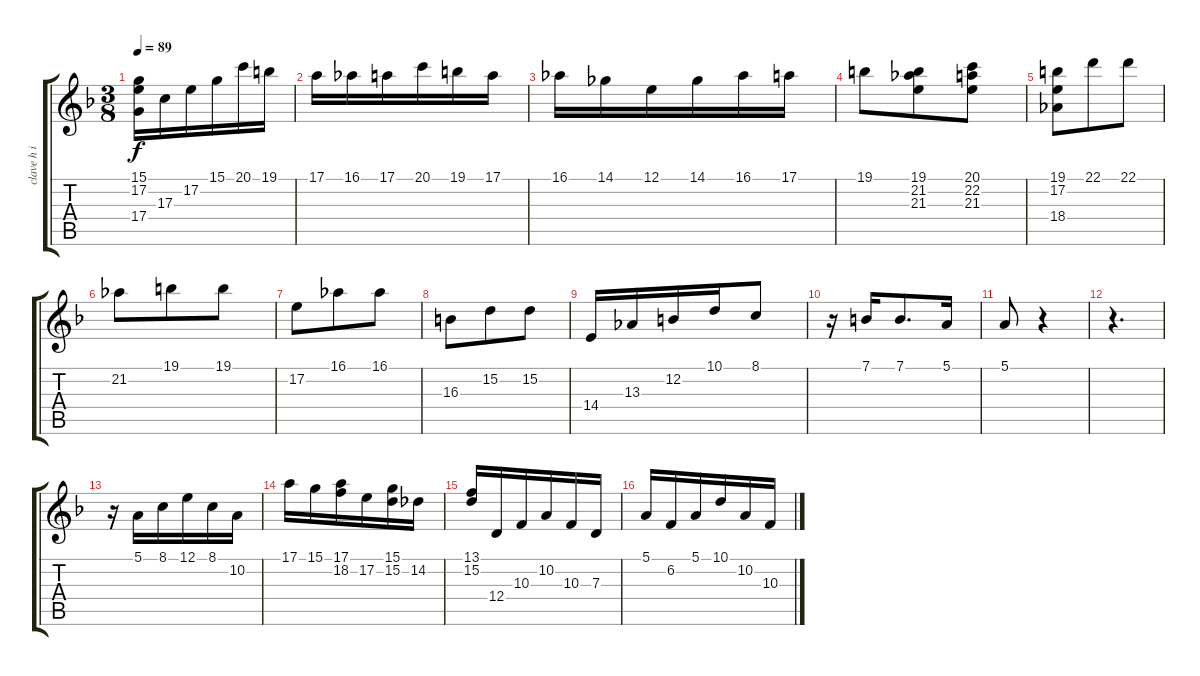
\track ("clave h i" "clave h i") {instrument harpsichord}
\staff {score tabs}
\tuning (E4 B3 G3 D3 A2 E2) {hide}
\ts (3 8)
\tempo 89
\clef g2
\ks dminor
(15.1 17.2 17.4).16{dy f} 17.3.16 17.2.16 15.1.16 20.1.16 19.1.16 |
17.1.16 16.1.16 17.1.16 20.1.16 19.1.16 17.1.16 |
16.1.16 14.1.16 12.1.16 14.1.16 16.1.16 17.1.16 |
19.1.8 (19.1 21.2 21.3).8 (20.1 22.2 21.3).8 |
(19.1 17.2 18.4).8 22.1.8 22.1.8 |
21.2.8 19.1.8 19.1.8 |
17.2.8 16.1.8 16.1.8 |
16.3.8 15.2.8 15.2.8 |
14.4.16 13.3.16 12.2.16 10.1.16 8.1.8 |
r.16 7.1.16 7.1.8{d} 5.1.16 |
5.1.8 r.4 |
r.4{d} |
r.16 5.1.16 8.1.16 12.1.16 8.1.16 10.2.16 |
17.1.16 15.1.16 (17.1 18.2).16 17.2.16 (15.1 15.2).16 14.2.16 |
(13.1 15.2).16 12.4.16 10.3.16 10.2.16 10.3.16 7.3.16 |
5.1.16 6.2.16 5.1.16 10.1.16 10.2.16 10.3.16
